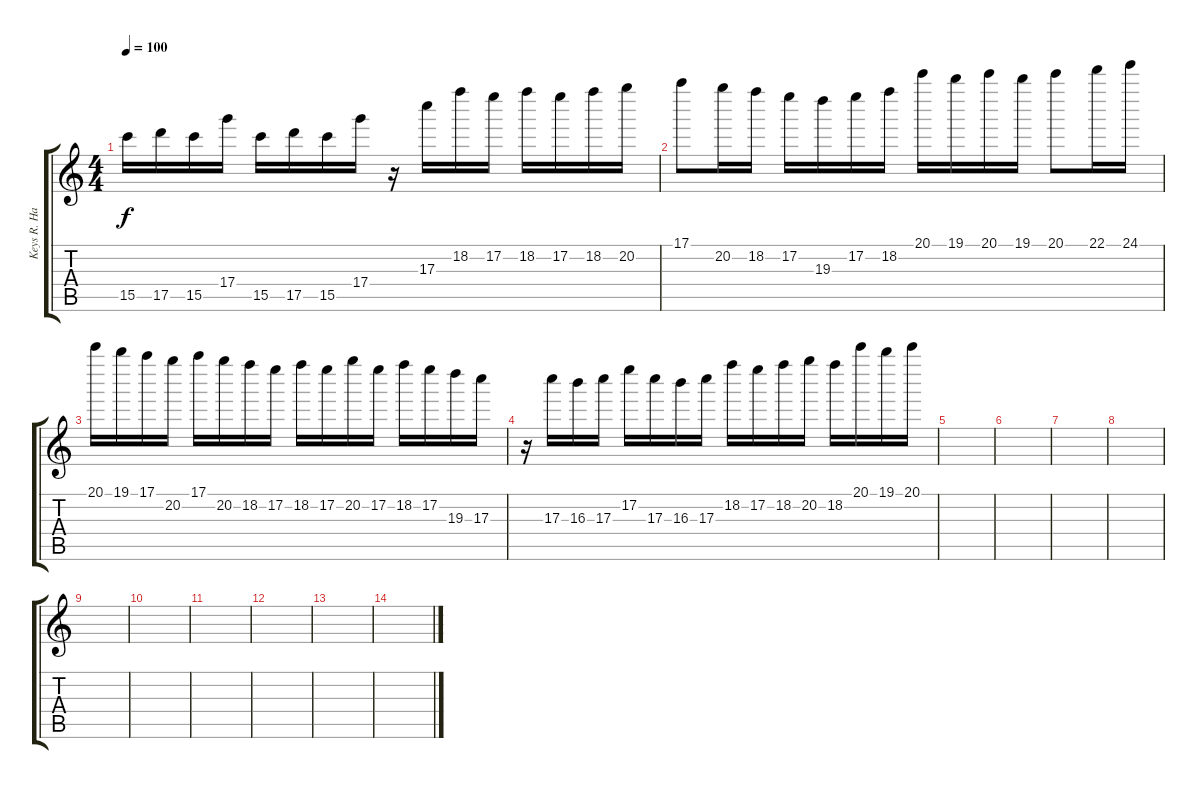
\track ("Keys R. Hand" "Keys R. Ha") {instrument churchorgan}
\staff {score tabs}
\tuning (E6 B5 G5 D5 A4 E4) {hide}
\ts (4 4)
\section ("" "")
\tempo 100
\clef g2
\ks c
15.5.16{dy f} 17.5.16 15.5.16 17.4.16 15.5.16 17.5.16 15.5.16 17.4.16 r.16 17.3.16 18.2.16 17.2.16 18.2.16 17.2.16 18.2.16 20.2.16 |
17.1.8 20.2.16 18.2.16 17.2.16 19.3.16 17.2.16 18.2.16 20.1.16 19.1.16 20.1.16 19.1.16 20.1.8 22.1.16 24.1.16 |
20.1.16 19.1.16 17.1.16 20.2.16 17.1.16 20.2.16 18.2.16 17.2.16 18.2.16 17.2.16 20.2.16 17.2.16 18.2.16 17.2.16 19.3.16 17.3.16 |
r.16 17.3.16 16.3.16 17.3.16 17.2.16 17.3.16 16.3.16 17.3.16 18.2.16 17.2.16 18.2.16 20.2.16 18.2.16 20.1.16 19.1.16 20.1.16 |
|
|
|
|
|
|
|
|
|
\section ("" "")
